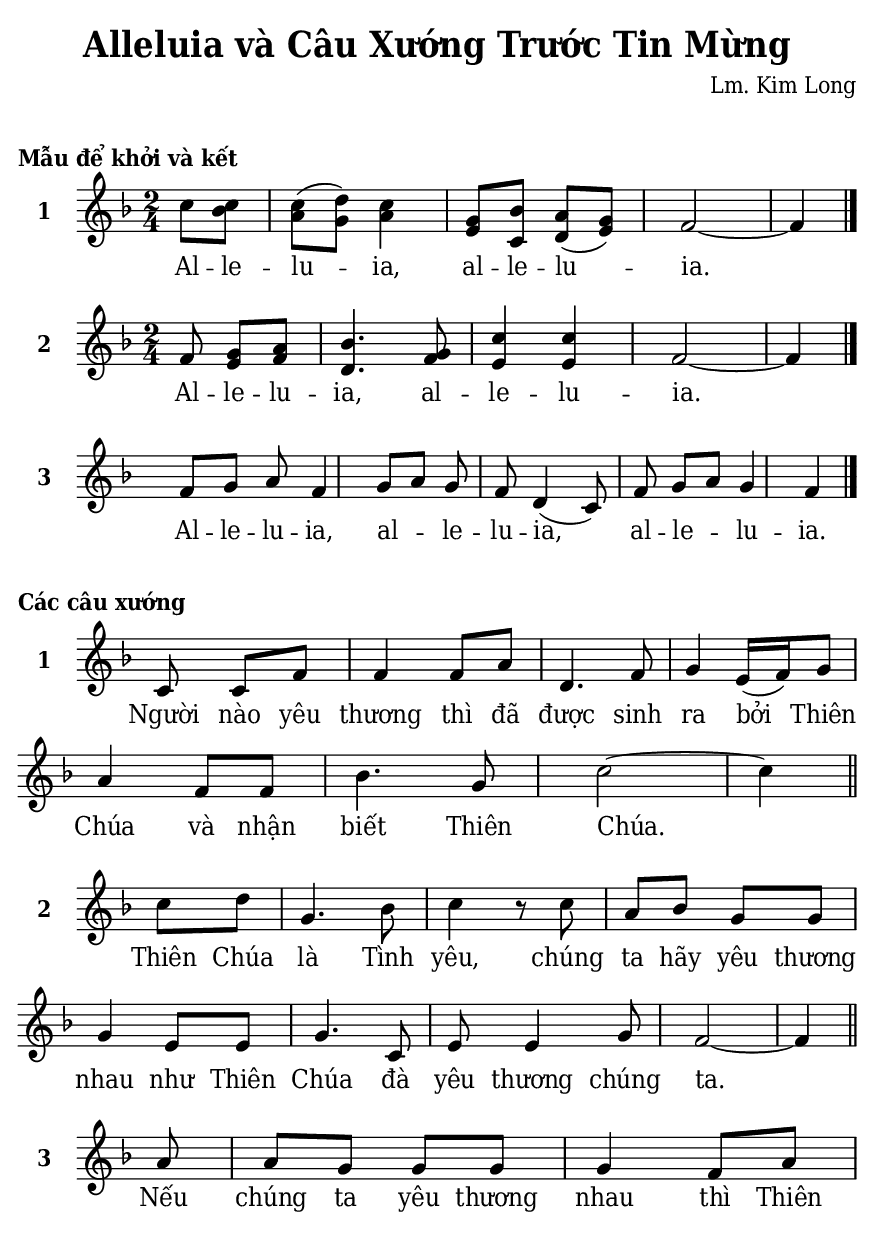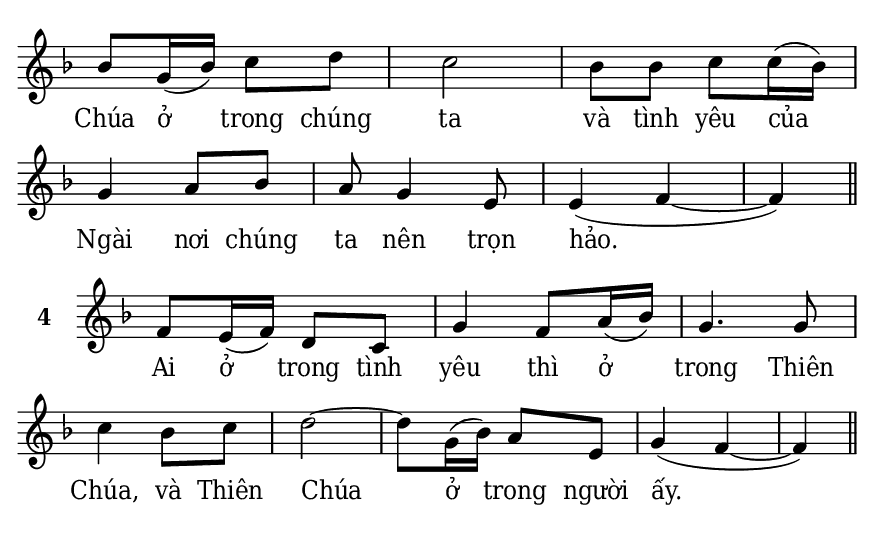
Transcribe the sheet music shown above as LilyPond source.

% Cài đặt chung
\version "2.22.1"
\include "english.ly"

\header {
  title = "Alleluia và Câu Xướng Trước Tin Mừng"
  composer = "Lm. Kim Long"
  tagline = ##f
}

% Nhạc
nhacMauMot = \relative c'' {
  \key f \major
  \time 2/4
  \partial 4 c8
  <<
    {
      c8 |
      c (d) c4 |
      g8 bf a (g)
    }
    {
      bf8 |
      a (g) a4 |
      e8 c d (e)
    }
  >>
  f2 ~ |
  f4 \bar "|."
}

nhacMauHai = \relative c' {
  \key f \major
  \time 2/4
  \partial 4. f8
  <<
    {
      g8 a |
      bf4. g8 |
      c4 c
    }
    {
      e,8 f |
      d4. f8 |
      e4 e
    }
  >>
  f2 ~ |
  f4 \bar "|."
}

nhacMauBa = \relative c' {
  \key f \major
  \time 2/4
  f8 g a f4 g8 \hide ([a]) g8 f d4 (c8)
  f8 g \hide ([a]) g4 f \bar "|."
}

nhacMauBon = \relative c' {
  \key f \major
  \time 2/4
  \partial 4. c8 c f |
  f4 f8 a |
  d,4. f8 |
  g4 e16 (f) g8 |
  a4 f8 f |
  bf4. g8 |
  c2 ~ |
  c4 \bar "||"
}

nhacMauNam = \relative c'' {
  \key f \major
  \time 2/4
  \partial 4 c8 d |
  g,4. bf8 |
  c4 r8 c |
  a bf g g |
  g4 e8 e |
  g4. c,8 |
  e e4 g8 |
  f2 ~ |
  f4 \bar "||"
}

nhacMauSau = \relative c'' {
  \key f \major
  \time 2/4
  \partial 8 a8 |
  a g g g |
  g4 f8 a |
  bf g16 (bf) c8 d |
  c2 |
  bf8 bf c c16 (bf) |
  g4 a8 bf |
  a g4 e8 |
  e4 (f ~ |
  f) \bar "||"
}

nhacMauBay = \relative c' {
  \key f \major
  \time 2/4
  f8 e16 (f) d8 c |
  g'4 f8 a16 (bf) |
  g4. g8 |
  c4 bf8 c |
  d2 ~ |
  d8 g,16 (bf) a8 e |
  g4 (f ~ |
  f) \bar "||"
}

% Lời
loiMauMot = \lyricmode {
  Al -- le -- lu -- ia, al -- le -- lu -- ia.
}

loiMauHai = \lyricmode {
  Al -- le -- lu -- ia, al -- le -- lu -- ia.
}

loiMauBa = \lyricmode {
  Al -- le -- lu -- ia, al -- le -- lu -- ia,
  al -- le -- lu -- ia.
}

loiMauBon = \lyricmode {
  Người nào yêu thương thì đã được sinh ra bởi Thiên Chúa
  và nhận biết Thiên Chúa.
}

loiMauNam = \lyricmode {
  Thiên Chúa là Tình yêu, chúng ta hãy yêu thương nhau
  như Thiên Chúa đà yêu thương chúng ta.
}

loiMauSau = \lyricmode {
  Nếu chúng ta yêu thương nhau thì Thiên Chúa ở trong chúng ta
  và tình yêu của Ngài nơi chúng ta nên trọn hảo.
}

loiMauBay = \lyricmode {
  Ai ở trong tình yêu thì ở trong Thiên Chúa,
  và Thiên Chúa ở trong người ấy.
}

% Dàn trang
\paper {
  #(set-paper-size "a5")
  top-margin = 3\mm
  bottom-margin = 3\mm
  left-margin = 3\mm
  right-margin = 3\mm
  indent = #0
  #(define fonts
	 (make-pango-font-tree "Deja Vu Serif Condensed"
	 		       "Deja Vu Serif Condensed"
			       "Deja Vu Serif Condensed"
			       (/ 20 20)))
  print-page-number = ##f
}

\markup {
  \vspace #2
  \bold "Mẫu để khởi và kết"
}

\score {
  <<
    \new Staff \with {
      instrumentName = \markup { \bold "1" }} <<
        \clef treble
        \new Voice = beSop {
          \nhacMauMot
        }
      \new Lyrics \lyricsto beSop \loiMauMot
    >>
  >>
  \layout {
    indent = 10
    \override Lyrics.LyricSpace.minimum-distance = #1
    \override Score.BarNumber.break-visibility = ##(#f #f #f)
    \override Score.SpacingSpanner.uniform-stretching = ##t
    ragged-last = ##f
  }
}

\score {
  <<
    \new Staff \with {
      instrumentName = \markup { \bold "2" }} <<
        \clef treble
        \new Voice = beSop {
          \nhacMauHai
        }
      \new Lyrics \lyricsto beSop \loiMauHai
    >>
  >>
  \layout {
    indent = 10
    %\override Staff.TimeSignature.transparent = ##t
    \override Lyrics.LyricSpace.minimum-distance = #1
    \override Score.BarNumber.break-visibility = ##(#f #f #f)
    \override Score.SpacingSpanner.uniform-stretching = ##t
    ragged-last = ##f
  }
}

\score {
  <<
    \new Staff \with {
      instrumentName = \markup { \bold "3" }} <<
        \clef treble
        \new Voice = beSop {
          \nhacMauBa
        }
      \new Lyrics \lyricsto beSop \loiMauBa
    >>
  >>
  \layout {
    indent = 10
    \override Staff.TimeSignature.transparent = ##t
    \override Lyrics.LyricSpace.minimum-distance = #2
    \override LyricHyphen.minimum-distance = #2
    \override Score.BarNumber.break-visibility = ##(#f #f #f)
    \override Score.SpacingSpanner.uniform-stretching = ##t
    \set Score.defaultBarType = ""
    \set Score.barAlways = ##t
    ragged-last = ##f
  }
}

\markup {
  \vspace #2
  \bold "Các câu xướng"
}

\score {
  <<
    \new Staff \with {
      \remove "Time_signature_engraver"
      instrumentName = \markup { \bold "1" }} <<
        \clef treble
        \new Voice = beSop {
          \nhacMauBon
        }
      \new Lyrics \lyricsto beSop \loiMauBon
    >>
  >>
  \layout {
    indent = 10
    \override Lyrics.LyricSpace.minimum-distance = #1.8
    \override Score.BarNumber.break-visibility = ##(#f #f #f)
    \override Score.SpacingSpanner.uniform-stretching = ##t
    ragged-last = ##f
  }
}

\score {
  <<
    \new Staff \with {
      \remove "Time_signature_engraver"
      instrumentName = \markup { \bold "2" }} <<
        \clef treble
        \new Voice = beSop {
          \nhacMauNam
        }
      \new Lyrics \lyricsto beSop \loiMauNam
    >>
  >>
  \layout {
    indent = 10
    \override Lyrics.LyricSpace.minimum-distance = #1.5
    \override Score.BarNumber.break-visibility = ##(#f #f #f)
    \override Score.SpacingSpanner.uniform-stretching = ##t
    ragged-last = ##f
  }
}

\score {
  <<
    \new Staff \with {
      \remove "Time_signature_engraver"
      instrumentName = \markup { \bold "3" }} <<
        \clef treble
        \new Voice = beSop {
          \nhacMauSau
        }
      \new Lyrics \lyricsto beSop \loiMauSau
    >>
  >>
  \layout {
    indent = 10
    \override Lyrics.LyricSpace.minimum-distance = #1.5
    \override Score.BarNumber.break-visibility = ##(#f #f #f)
    \override Score.SpacingSpanner.uniform-stretching = ##t
    ragged-last = ##f
  }
}

\score {
  <<
    \new Staff \with {
      \remove "Time_signature_engraver"
      instrumentName = \markup { \bold "4" }} <<
        \clef treble
        \new Voice = beSop {
          \nhacMauBay
        }
      \new Lyrics \lyricsto beSop \loiMauBay
    >>
  >>
  \layout {
    indent = 10
    \override Lyrics.LyricSpace.minimum-distance = #1.5
    \override Score.BarNumber.break-visibility = ##(#f #f #f)
    \override Score.SpacingSpanner.uniform-stretching = ##t
    ragged-last = ##f
  }
}
